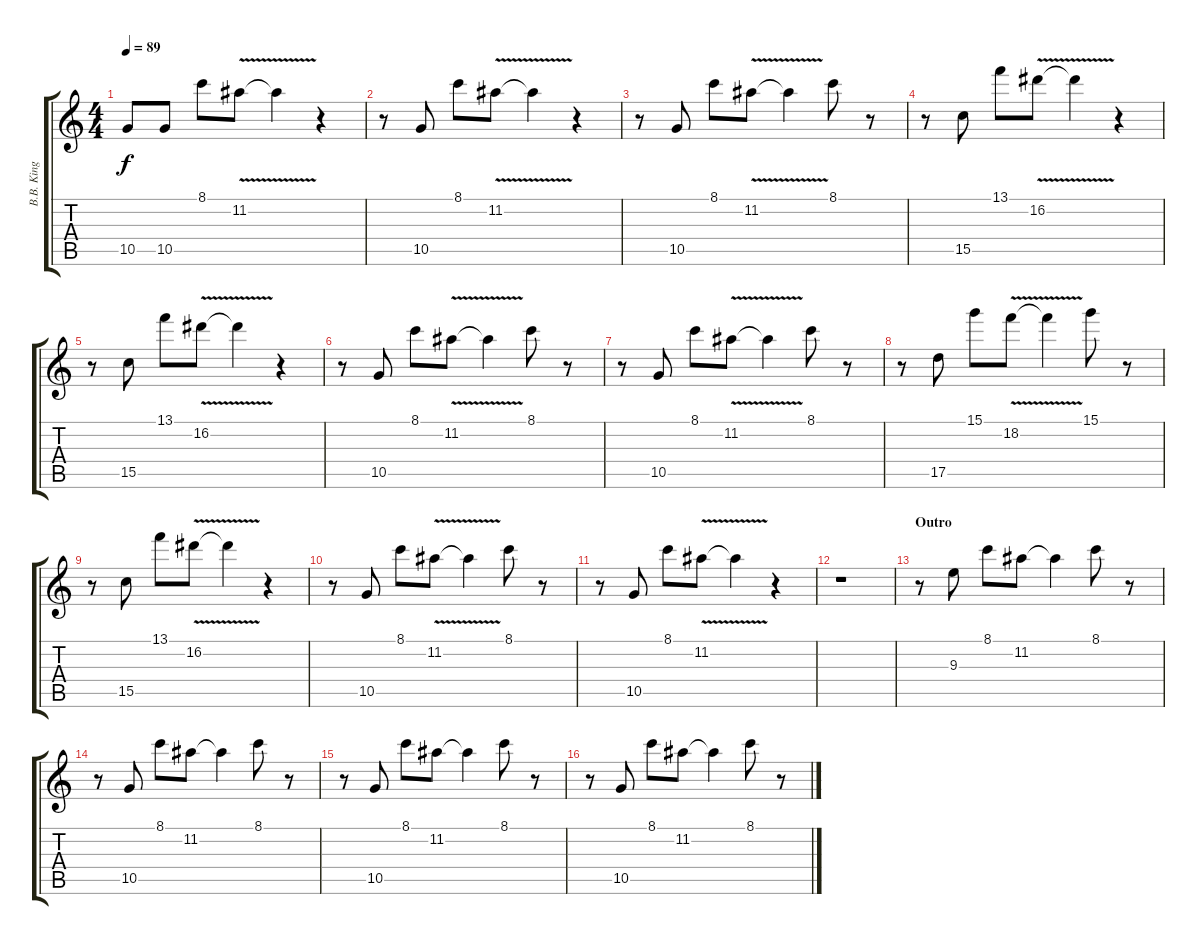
\track ("B.B. King Guitar" "B.B. King ") {instrument electricguitarclean}
\staff {score tabs}
\tuning (E4 B3 G3 D3 A2 E2) {hide}
\ts (4 4)
\tempo 89
\clef g2
\ks c
10.5.8{dy f} 10.5.8 8.1.8 11.2{v}.8 11.2{t}.4 r.4 |
r.8 10.5.8 8.1.8 11.2{v}.8 11.2{t}.4 r.4 |
r.8 10.5.8 8.1.8 11.2{v}.8 11.2{t}.4 8.1.8 r.8 |
r.8 15.5.8 13.1.8 16.2{v}.8 16.2{t}.4 r.4 |
r.8 15.5.8 13.1.8 16.2{v}.8 16.2{t}.4 r.4 |
r.8 10.5.8 8.1.8 11.2{v}.8 11.2{t}.4 8.1.8 r.8 |
r.8 10.5.8 8.1.8 11.2{v}.8 11.2{t}.4 8.1.8 r.8 |
r.8 17.5.8 15.1.8 18.2{v}.8 18.2{t}.4 15.1.8 r.8 |
r.8 15.5.8 13.1.8 16.2{v}.8 16.2{t}.4 r.4 |
r.8 10.5.8 8.1.8 11.2{v}.8 11.2{t}.4 8.1.8 r.8 |
r.8 10.5.8 8.1.8 11.2{v}.8 11.2{t}.4 r.4 |
r.1 |
\section ("" "Outro")
r.8 9.3.8 8.1.8 11.2.8 11.2{t}.4 8.1.8 r.8 |
r.8{volume 11} 10.5.8 8.1.8 11.2.8{volume 9} 11.2{t}.4 8.1.8{volume 8} r.8 |
r.8 10.5.8{volume 6} 8.1.8 11.2.8{volume 4} 11.2{t}.4 8.1.8 r.8{volume 2} |
r.8 10.5.8{volume 1} 8.1.8 11.2.8{volume 0} 11.2{t}.4 8.1.8 r.8
